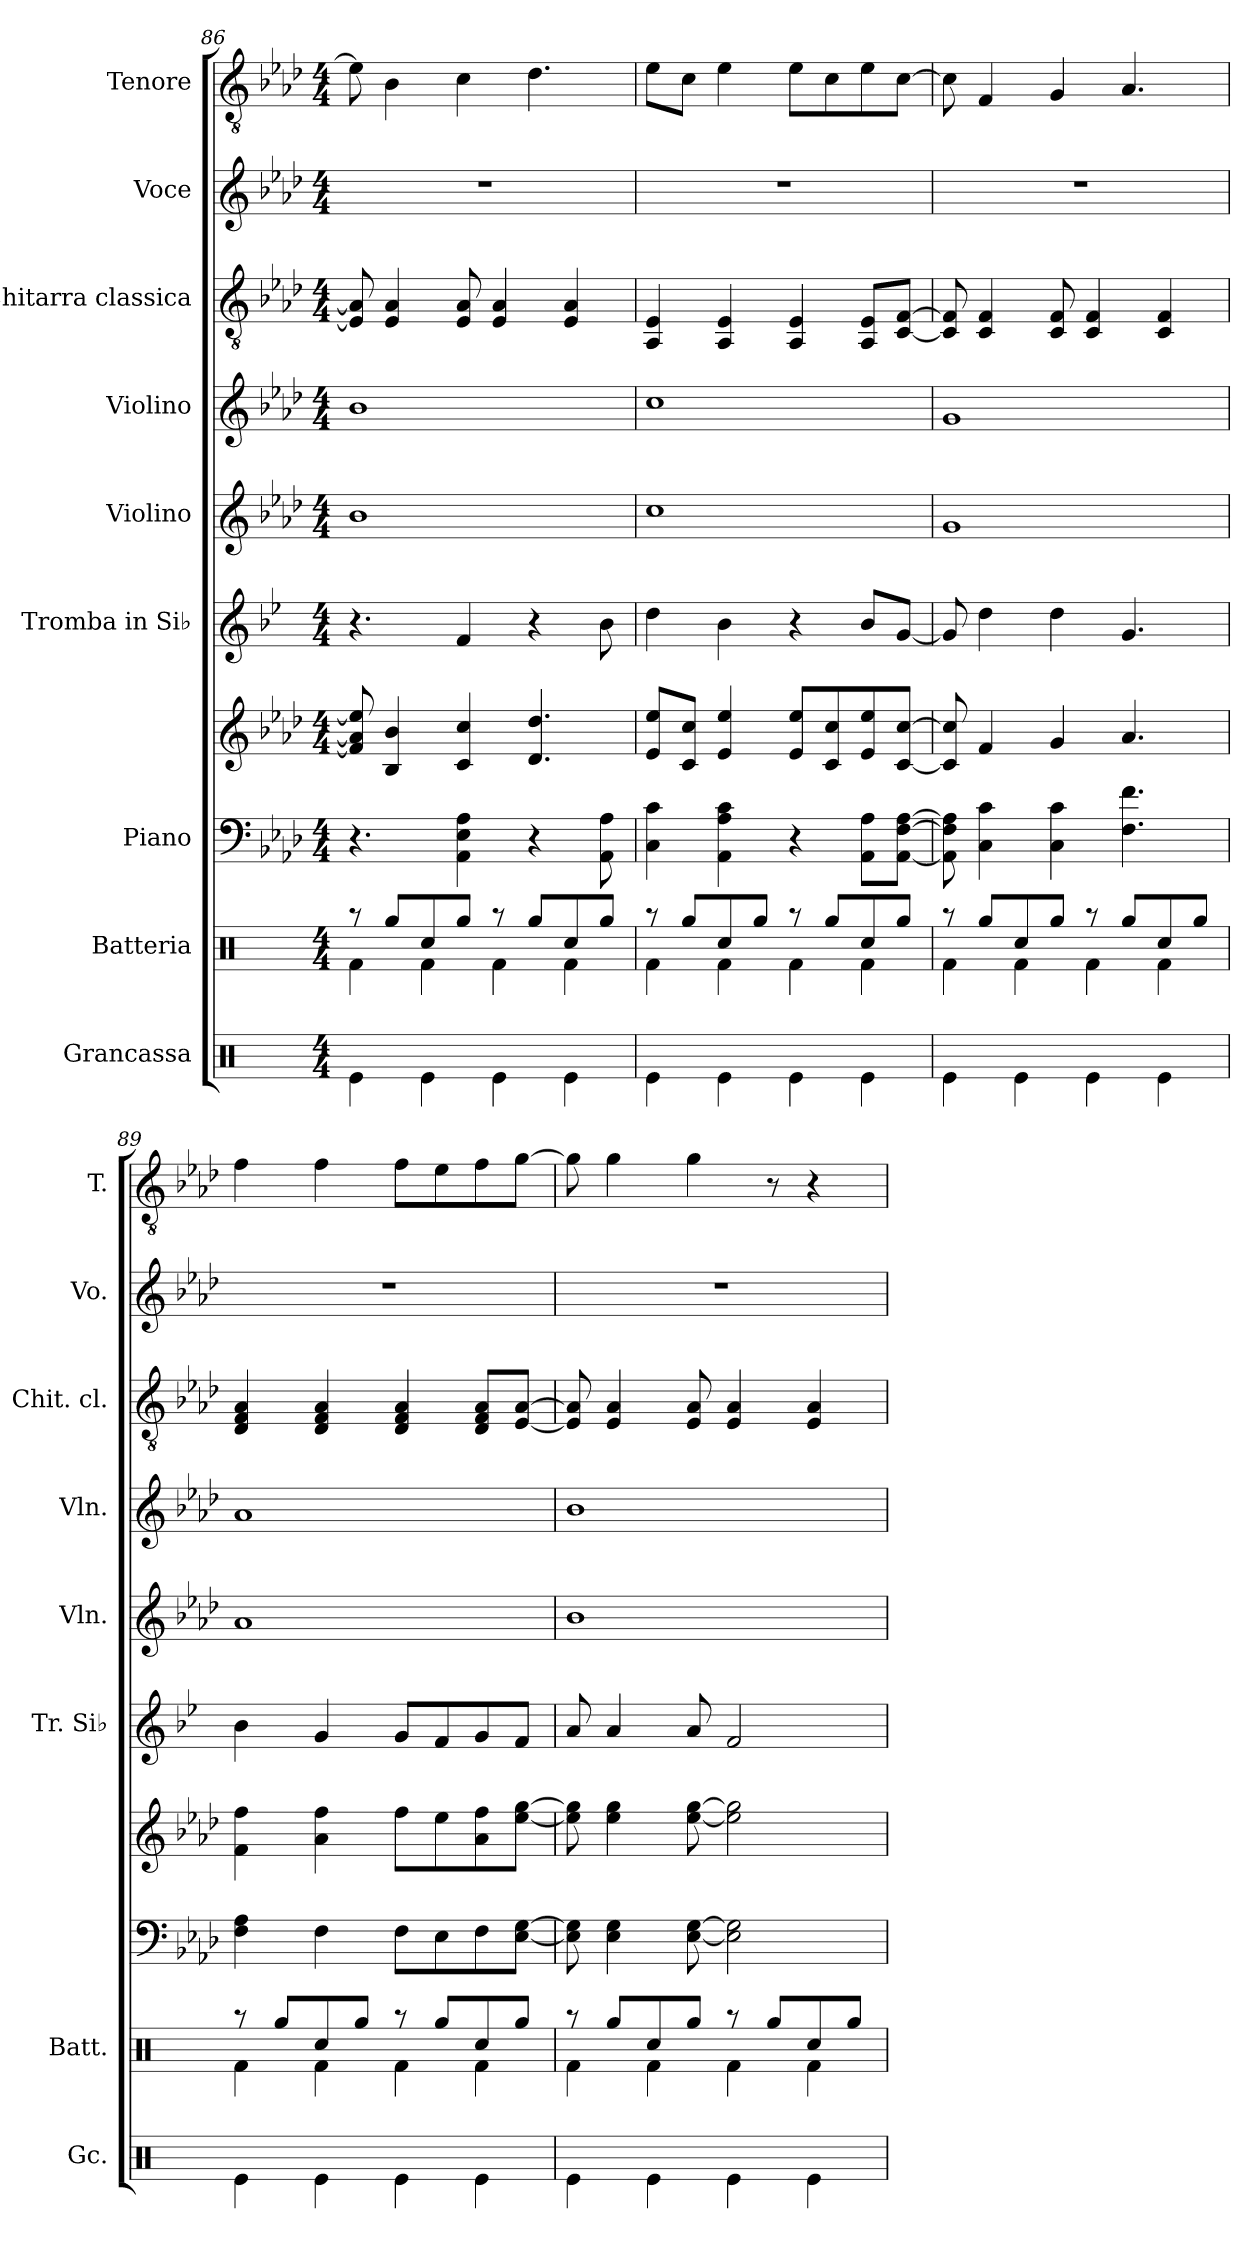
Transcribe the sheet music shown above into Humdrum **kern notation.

**kern	**kern	**kern	**kern	**kern	**kern	**kern	**kern	**kern	**kern
*part9	*part8	*part7	*part7	*part6	*part5	*part4	*part3	*part2	*part1
*staff10	*staff9	*staff8	*staff7	*staff6	*staff5	*staff4	*staff3	*staff2	*staff1
*I"Grancassa	*I"Batteria	*I"Piano	*	*I"Tromba in Si♭	*I"Violino	*I"Violino	*I"Chitarra classica	*I"Voce	*I"Tenore
*I'Gc.	*I'Batt.	*	*	*I'Tr. Si♭	*I'Vln.	*I'Vln.	*I'Chit. cl.	*I'Vo.	*I'T.
*clefX	*clefX	*clefF4	*clefG2	*clefG2	*clefG2	*clefG2	*clefGv2	*clefG2	*clefGv2
*	*	*	*	*ITrd1c2	*	*	*	*	*
*k[]	*k[]	*k[b-e-a-d-]	*k[b-e-a-d-]	*k[b-e-a-d-]	*k[b-e-a-d-]	*k[b-e-a-d-]	*k[b-e-a-d-]	*k[b-e-a-d-]	*k[b-e-a-d-]
*M4/4	*M4/4	*M4/4	*M4/4	*M4/4	*M4/4	*M4/4	*M4/4	*M4/4	*M4/4
=86	=86	=86	=86	=86	=86	=86	=86	=86	=86
*	*^	*	*	*	*	*	*	*	*
4Re\	8r	4Rf\	4.r	8f/] 8a-/] 8ee-/]	4.r	1b-	1b-	8E-/] 8A-/]	1r	8e-\]
.	8Rgg/L	.	.	4B-/ 4b-/	.	.	.	4E-/ 4A-/	.	4B-\
4Re\	8Rcc/	4Rf\	.	.	.	.	.	.	.	.
.	8Rgg/J	.	4AA-\ 4E-\ 4A-\	4c/ 4cc/	4e-/	.	.	8E-/ 8A-/	.	4c\
4Re\	8r	4Rf\	.	.	.	.	.	4E-/ 4A-/	.	.
.	8Rgg/L	.	4r	4.d-/ 4.dd-/	4r	.	.	.	.	4.d-\
4Re\	8Rcc/	4Rf\	.	.	.	.	.	4E-/ 4A-/	.	.
.	8Rgg/J	.	8AA-\ 8A-\	.	8a-\	.	.	.	.	.
!!LO:PB:g=z
=87	=87	=87	=87	=87	=87	=87	=87	=87	=87	=87
4Re\	8r	4Rf\	4C\ 4c\	8e-/ 8ee-/L	4cc\	1cc	1cc	4AA-/ 4E-/	1r	8e-\L
.	8Rgg/L	.	.	8c/ 8cc/J	.	.	.	.	.	8c\J
4Re\	8Rcc/	4Rf\	4AA-\ 4A-\ 4c\	4e-/ 4ee-/	4a-\	.	.	4AA-/ 4E-/	.	4e-\
.	8Rgg/J	.	.	.	.	.	.	.	.	.
4Re\	8r	4Rf\	4r	8e-/ 8ee-/L	4r	.	.	4AA-/ 4E-/	.	8e-\L
.	8Rgg/L	.	.	8c/ 8cc/	.	.	.	.	.	8c\
4Re\	8Rcc/	4Rf\	8AA-\ 8A-\L	8e-/ 8ee-/	8a-/L	.	.	8AA-/ 8E-/L	.	8e-\
.	8Rgg/J	.	[8AA-\ [8F\ [8A-\J	[8c/ [8cc/J	[8f/J	.	.	[8C/ [8F/J	.	[8c\J
=88	=88	=88	=88	=88	=88	=88	=88	=88	=88	=88
4Re\	8r	4Rf\	8AA-\] 8F\] 8A-\]	8c/] 8cc/]	8f/]	1g	1g	8C/] 8F/]	1r	8c\]
.	8Rgg/L	.	4C\ 4c\	4f/	4cc\	.	.	4C/ 4F/	.	4F/
4Re\	8Rcc/	4Rf\	.	.	.	.	.	.	.	.
.	8Rgg/J	.	4C\ 4c\	4g/	4cc\	.	.	8C/ 8F/	.	4G/
4Re\	8r	4Rf\	.	.	.	.	.	4C/ 4F/	.	.
.	8Rgg/L	.	4.F\ 4.f\	4.a-/	4.f/	.	.	.	.	4.A-/
4Re\	8Rcc/	4Rf\	.	.	.	.	.	4C/ 4F/	.	.
.	8Rgg/J	.	.	.	.	.	.	.	.	.
=89	=89	=89	=89	=89	=89	=89	=89	=89	=89	=89
4Re\	8r	4Rf\	4F\ 4A-\	4f\ 4ff\	4a-\	1a-	1a-	4D-/ 4F/ 4A-/	1r	4f\
.	8Rgg/L	.	.	.	.	.	.	.	.	.
4Re\	8Rcc/	4Rf\	4F\	4a-\ 4ff\	4f/	.	.	4D-/ 4F/ 4A-/	.	4f\
.	8Rgg/J	.	.	.	.	.	.	.	.	.
4Re\	8r	4Rf\	8F\L	8ff\L	8f/L	.	.	4D-/ 4F/ 4A-/	.	8f\L
.	8Rgg/L	.	8E-\	8ee-\	8e-/	.	.	.	.	8e-\
4Re\	8Rcc/	4Rf\	8F\	8a-\ 8ff\	8f/	.	.	8D-/ 8F/ 8A-/L	.	8f\
.	8Rgg/J	.	[8E-\ [8G\J	[8ee-\ [8gg\J	8e-/J	.	.	[8E-/ [8A-/J	.	[8g\J
=90	=90	=90	=90	=90	=90	=90	=90	=90	=90	=90
4Re\	8r	4Rf\	8E-\] 8G\]	8ee-\] 8gg\]	8g/	1b-	1b-	8E-/] 8A-/]	1r	8g\]
.	8Rgg/L	.	4E-\ 4G\	4ee-\ 4gg\	4g/	.	.	4E-/ 4A-/	.	4g\
4Re\	8Rcc/	4Rf\	.	.	.	.	.	.	.	.
.	8Rgg/J	.	[8E-\ [8G\	[8ee-\ [8gg\	8g/	.	.	8E-/ 8A-/	.	4g\
4Re\	8r	4Rf\	2E-\] 2G\]	2ee-\] 2gg\]	2e-/	.	.	4E-/ 4A-/	.	.
.	8Rgg/L	.	.	.	.	.	.	.	.	8r
4Re\	8Rcc/	4Rf\	.	.	.	.	.	4E-/ 4A-/	.	4r
.	8Rgg/J	.	.	.	.	.	.	.	.	.
*	*v	*v	*	*	*	*	*	*	*	*
=	=	=	=	=	=	=	=	=	=
*-	*-	*-	*-	*-	*-	*-	*-	*-	*-
